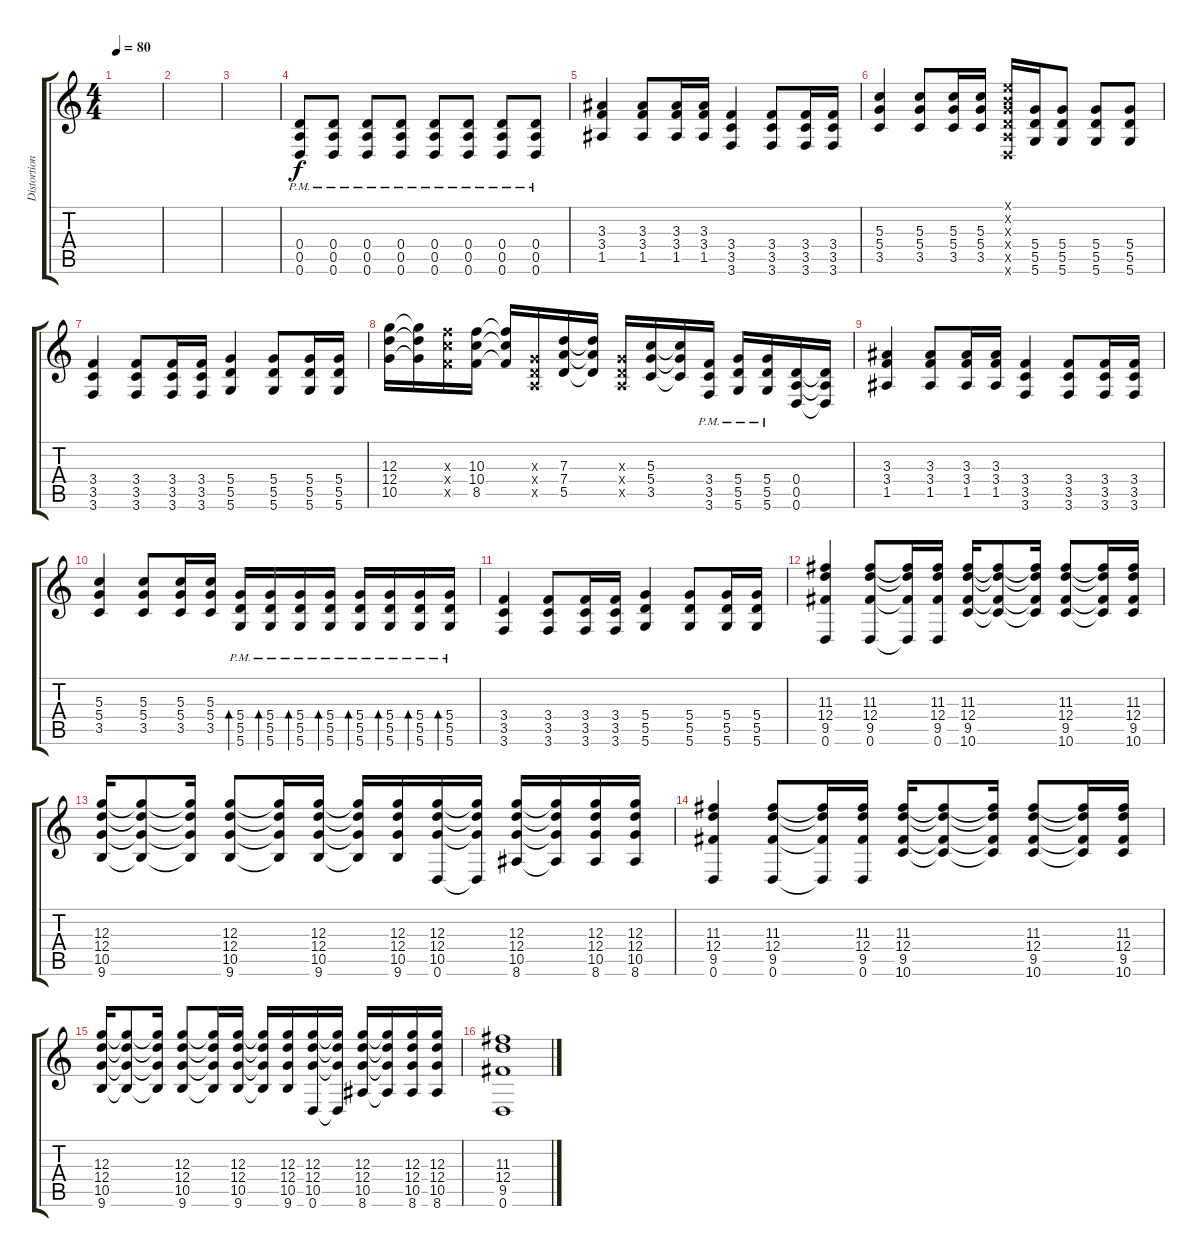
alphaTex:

\track ("Distortion guitar" "Distortion") {instrument distortionguitar}
\staff {score tabs}
\tuning (E4 B3 G3 D3 A2 D2) {hide}
\ts (4 4)
\tempo 80
\clef g2
\ks c
|
|
|
(0.4{pm} 0.5{pm} 0.6{pm}).8 (0.4{pm} 0.5{pm} 0.6{pm}).8 (0.4{pm} 0.5{pm} 0.6{pm}).8 (0.4{pm} 0.5{pm} 0.6{pm}).8 (0.4{pm} 0.5{pm} 0.6{pm}).8 (0.4{pm} 0.5{pm} 0.6{pm}).8 (0.4{pm} 0.5{pm} 0.6{pm}).8 (0.4{pm} 0.5{pm} 0.6{pm}).8 |
(3.3 3.4 1.5).4 (3.3 3.4 1.5).8 (3.3 3.4 1.5).16 (3.3 3.4 1.5).16 (3.4 3.5 3.6).4 (3.4 3.5 3.6).8 (3.4 3.5 3.6).16 (3.4 3.5 3.6).16 |
(5.3 5.4 3.5).4 (5.3 5.4 3.5).8 (5.3 5.4 3.5).16 (5.3 5.4 3.5).16 (0.1{x} 0.2{x} 0.3{x} 0.4{x} 0.5{x} 0.6{x}).16 (5.4 5.5 5.6).16 (5.4 5.5 5.6).8 (5.4 5.5 5.6).8 (5.4 5.5 5.6).8 |
(3.4 3.5 3.6).4 (3.4 3.5 3.6).8 (3.4 3.5 3.6).16 (3.4 3.5 3.6).16 (5.4 5.5 5.6).4 (5.4 5.5 5.6).8 (5.4 5.5 5.6).16 (5.4 5.5 5.6).16 |
(12.3 12.4 10.5).16 (12.3{t} 12.4{t} 10.5{t}).16 (10.3{x} 10.4{x} 8.5{x}).16 (10.3 10.4 8.5).16 (10.3{t} 10.4{t} 8.5{t}).16 (0.3{x} 0.4{x} 0.5{x}).16 (7.3 7.4 5.5).16 (7.3{t} 7.4{t} 5.5{t}).16 (0.3{x} 0.4{x} 0.5{x}).16 (5.3 5.4 3.5).16 (5.3{t} 5.4{t} 3.5{t}).16 (3.4{pm} 3.5{pm} 3.6{pm}).16 (5.4{pm} 5.5{pm} 5.6{pm}).16 (5.4{pm} 5.5{pm} 5.6{pm}).16 (0.4 0.5 0.6).16 (0.4{t} 0.5{t} 0.6{t}).16 |
(3.3 3.4 1.5).4 (3.3 3.4 1.5).8 (3.3 3.4 1.5).16 (3.3 3.4 1.5).16 (3.4 3.5 3.6).4 (3.4 3.5 3.6).8 (3.4 3.5 3.6).16 (3.4 3.5 3.6).16 |
(5.3 5.4 3.5).4 (5.3 5.4 3.5).8 (5.3 5.4 3.5).16 (5.3 5.4 3.5).16 (5.4{pm} 5.5{pm} 5.6{pm}).16{bd 30} (5.4{pm} 5.5{pm} 5.6{pm}).16{bd 30} (5.4{pm} 5.5{pm} 5.6{pm}).16{bd 30} (5.4{pm} 5.5{pm} 5.6{pm}).16{bd 30} (5.4{pm} 5.5{pm} 5.6{pm}).16{bd 30} (5.4{pm} 5.5{pm} 5.6{pm}).16{bd 30} (5.4{pm} 5.5{pm} 5.6{pm}).16{bd 30} (5.4{pm} 5.5{pm} 5.6{pm}).16{bd 30} |
(3.4 3.5 3.6).4 (3.4 3.5 3.6).8 (3.4 3.5 3.6).16 (3.4 3.5 3.6).16 (5.4 5.5 5.6).4 (5.4 5.5 5.6).8 (5.4 5.5 5.6).16 (5.4 5.5 5.6).16 |
(11.3 12.4 9.5 0.6).4 (11.3 12.4 9.5 0.6).8 (11.3{t} 12.4{t} 9.5{t} 0.6{t}).16 (11.3 12.4 9.5 0.6).16 (11.3 12.4 9.5 10.6).16 (11.3{t} 12.4{t} 9.5{t} 10.6{t}).8 (11.3{t} 12.4{t} 9.5{t} 10.6{t}).16 (11.3 12.4 9.5 10.6).8 (11.3{t} 12.4{t} 9.5{t} 10.6{t}).16 (11.3 12.4 9.5 10.6).16 |
(12.3 12.4 10.5 9.6).16 (12.3{t} 12.4{t} 10.5{t} 9.6{t}).8 (12.3{t} 12.4{t} 10.5{t} 9.6{t}).16 (12.3 12.4 10.5 9.6).8 (12.3{t} 12.4{t} 10.5{t} 9.6{t}).16 (12.3 12.4 10.5 9.6).16 (12.3{t} 12.4{t} 10.5{t} 9.6{t}).16 (12.3 12.4 10.5 9.6).16 (12.3 12.4 10.5 0.6).16 (12.3{t} 12.4{t} 10.5{t} 0.6{t}).16 (12.3 12.4 10.5 8.6).16 (12.3{t} 12.4{t} 10.5{t} 8.6{t}).16 (12.3 12.4 10.5 8.6).16 (12.3 12.4 10.5 8.6).16 |
(11.3 12.4 9.5 0.6).4 (11.3 12.4 9.5 0.6).8 (11.3{t} 12.4{t} 9.5{t} 0.6{t}).16 (11.3 12.4 9.5 0.6).16 (11.3 12.4 9.5 10.6).16 (11.3{t} 12.4{t} 9.5{t} 10.6{t}).8 (11.3{t} 12.4{t} 9.5{t} 10.6{t}).16 (11.3 12.4 9.5 10.6).8 (11.3{t} 12.4{t} 9.5{t} 10.6{t}).16 (11.3 12.4 9.5 10.6).16 |
(12.3 12.4 10.5 9.6).16 (12.3{t} 12.4{t} 10.5{t} 9.6{t}).8 (12.3{t} 12.4{t} 10.5{t} 9.6{t}).16 (12.3 12.4 10.5 9.6).8 (12.3{t} 12.4{t} 10.5{t} 9.6{t}).16 (12.3 12.4 10.5 9.6).16 (12.3{t} 12.4{t} 10.5{t} 9.6{t}).16 (12.3 12.4 10.5 9.6).16 (12.3 12.4 10.5 0.6).16 (12.3{t} 12.4{t} 10.5{t} 0.6{t}).16 (12.3 12.4 10.5 8.6).16 (12.3{t} 12.4{t} 10.5{t} 8.6{t}).16 (12.3 12.4 10.5 8.6).16 (12.3 12.4 10.5 8.6).16 |
(11.3 12.4 9.5 0.6).1
